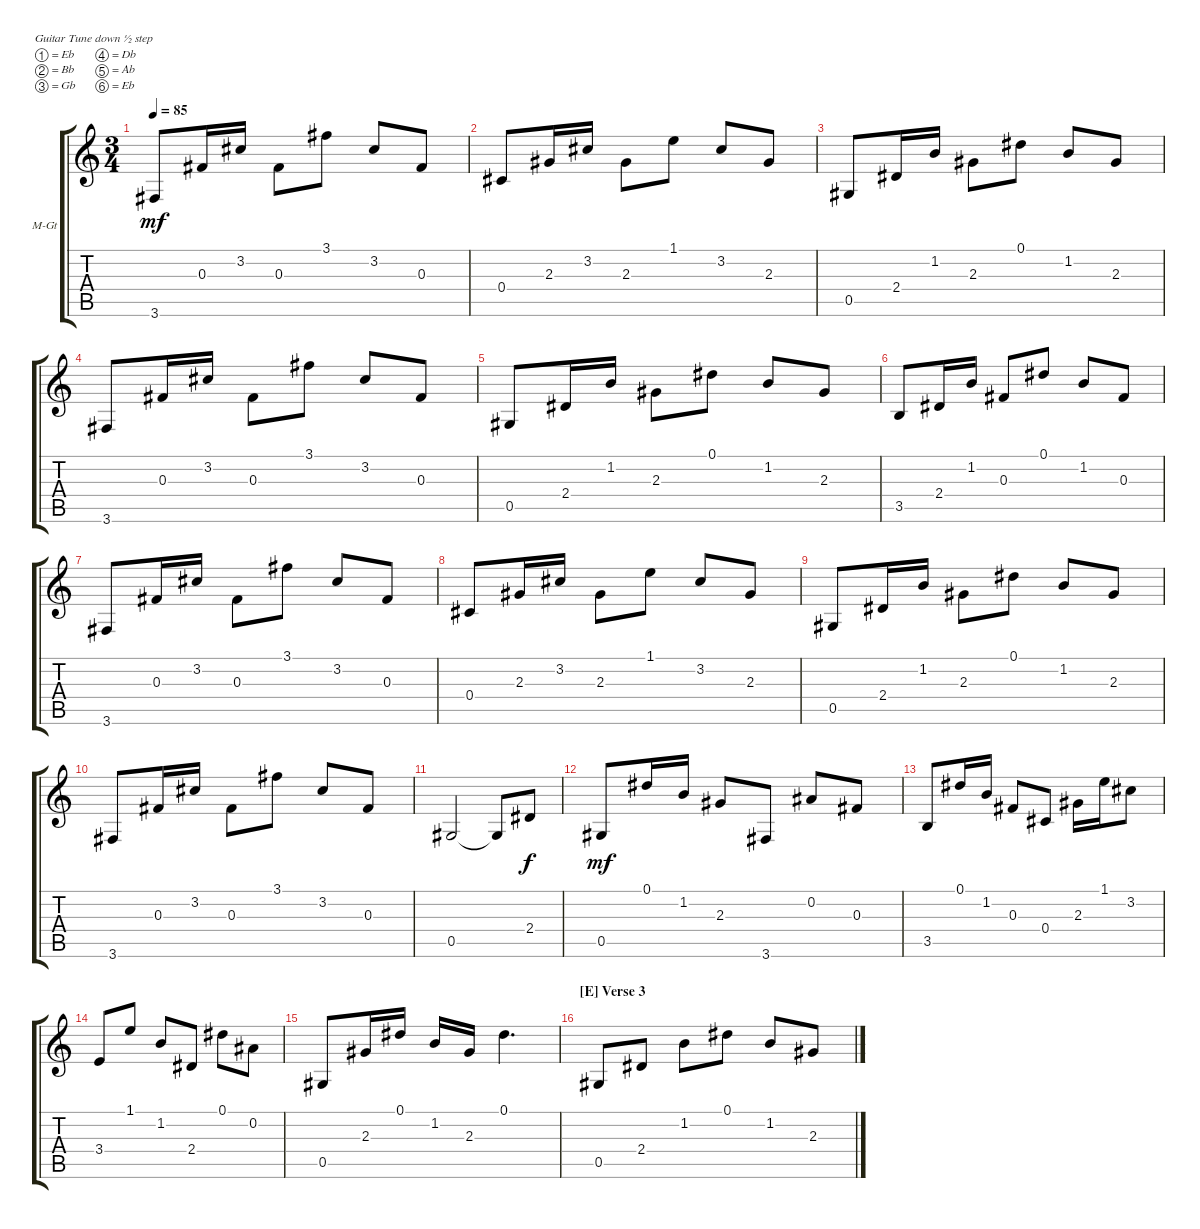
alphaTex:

\defaultSystemsLayout 4
\bracketExtendMode groupsimilarinstruments
\firstSystemTrackNameOrientation horizontal
\otherSystemsTrackNameOrientation horizontal
\track ("Main Guitar" "M-Gt") {instrument acousticguitarsteel}
\staff {score tabs}
\tuning (Eb4 Bb3 Gb3 Db3 Ab2 Eb2)
\ts (3 4)
\tempo 85
\clef g2
\ks c
3.6.8{dy mf} 0.3.16 3.2.16 0.3.8 3.1.8 3.2.8 0.3.8 |
0.4.8 2.3.16 3.2.16 2.3.8 1.1.8 3.2.8 2.3.8 |
0.5.8 2.4.16 1.2.16 2.3.8 0.1.8 1.2.8 2.3.8 |
3.6.8 0.3.16 3.2.16 0.3.8 3.1.8 3.2.8 0.3.8 |
0.5.8 2.4.16 1.2.16 2.3.8 0.1.8 1.2.8 2.3.8 |
3.5.8 2.4.16 1.2.16 0.3.8 0.1.8 1.2.8 0.3.8 |
3.6.8 0.3.16 3.2.16 0.3.8 3.1.8 3.2.8 0.3.8 |
0.4.8 2.3.16 3.2.16 2.3.8 1.1.8 3.2.8 2.3.8 |
0.5.8 2.4.16 1.2.16 2.3.8 0.1.8 1.2.8 2.3.8 |
3.6.8 0.3.16 3.2.16 0.3.8 3.1.8 3.2.8 0.3.8 |
0.5.2 0.5{t}.8 2.4.8{dy f} |
0.5.8{dy mf} 0.1.16 1.2.16 2.3.8 3.6.8 0.2.8 0.3.8 |
3.5.8 0.1.16 1.2.16 0.3.8 0.4.8 2.3.16 1.1.16 3.2.8 |
3.4.8 1.1.8 1.2.8 2.4.8 0.1.8 0.2.8 |
0.5.8 2.3.16 0.1.16 1.2.16 2.3.16 0.1.4{d} |
\section ("E" "Verse 3")
0.5.8 2.4.8 1.2.8 0.1.8 1.2.8 2.3.8
